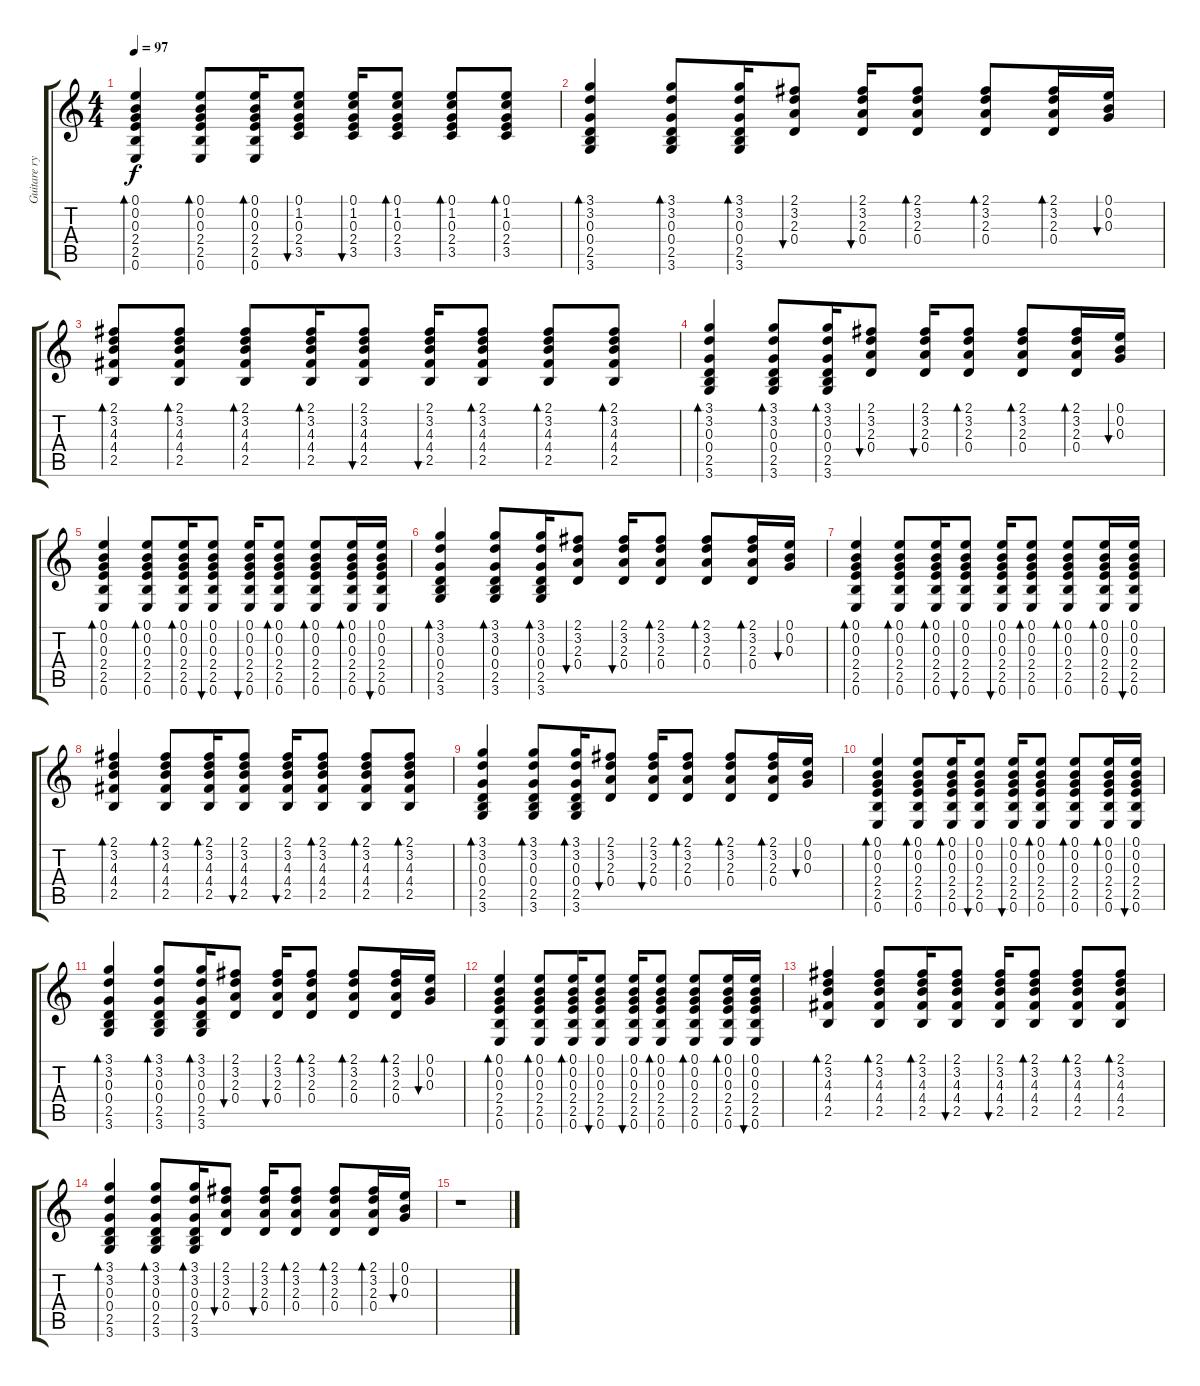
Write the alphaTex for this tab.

\track ("Guitare rythmique" "Guitare ry") {instrument acousticguitarsteel}
\staff {score tabs}
\tuning (E4 B3 G3 D3 A2 E2) {hide}
\ts (4 4)
\tempo 97
\clef g2
\ks c
(0.1 0.2 0.3 2.4 2.5 0.6).4{bd 30 dy f} (0.1 0.2 0.3 2.4 2.5 0.6).8{bd 30} (0.1 0.2 0.3 2.4 2.5 0.6).16{bd 30} (0.1 1.2 0.3 2.4 3.5).8{bu 30} (0.1 1.2 0.3 2.4 3.5).16{bu 30} (0.1 1.2 0.3 2.4 3.5).8{bd 30} (0.1 1.2 0.3 2.4 3.5).8{bd 30} (0.1 1.2 0.3 2.4 3.5).8{bd 30} |
(3.1 3.2 0.3 0.4 2.5 3.6).4{bd 30} (3.1 3.2 0.3 0.4 2.5 3.6).8{bd 30} (3.1 3.2 0.3 0.4 2.5 3.6).16{bd 30} (2.1 3.2 2.3 0.4).8{bu 30} (2.1 3.2 2.3 0.4).16{bu 30} (2.1 3.2 2.3 0.4).8{bd 30} (2.1 3.2 2.3 0.4).8{bd 30} (2.1 3.2 2.3 0.4).16{bd 30} (0.1 0.2 0.3).16{bu 30} |
(2.1 3.2 4.3 4.4 2.5).8{bd 30} (2.1 3.2 4.3 4.4 2.5).8{bd 30} (2.1 3.2 4.3 4.4 2.5).8{bd 30} (2.1 3.2 4.3 4.4 2.5).16{bd 30} (2.1 3.2 4.3 4.4 2.5).8{bu 30} (2.1 3.2 4.3 4.4 2.5).16{bu 30} (2.1 3.2 4.3 4.4 2.5).8{bd 30} (2.1 3.2 4.3 4.4 2.5).8{bd 30} (2.1 3.2 4.3 4.4 2.5).8{bd 30} |
(3.1 3.2 0.3 0.4 2.5 3.6).4{bd 30} (3.1 3.2 0.3 0.4 2.5 3.6).8{bd 30} (3.1 3.2 0.3 0.4 2.5 3.6).16{bd 30} (2.1 3.2 2.3 0.4).8{bu 30} (2.1 3.2 2.3 0.4).16{bu 30} (2.1 3.2 2.3 0.4).8{bd 30} (2.1 3.2 2.3 0.4).8{bd 30} (2.1 3.2 2.3 0.4).16{bd 30} (0.1 0.2 0.3).16{bu 30} |
(0.1 0.2 0.3 2.4 2.5 0.6).4{bd 30} (0.1 0.2 0.3 2.4 2.5 0.6).8{bd 30} (0.1 0.2 0.3 2.4 2.5 0.6).16{bd 30} (0.1 0.2 0.3 2.4 2.5 0.6).8{bu 30} (0.1 0.2 0.3 2.4 2.5 0.6).16{bu 30} (0.1 0.2 0.3 2.4 2.5 0.6).8{bd 30} (0.1 0.2 0.3 2.4 2.5 0.6).8{bd 30} (0.1 0.2 0.3 2.4 2.5 0.6).16{bd 30} (0.1 0.2 0.3 2.4 2.5 0.6).16{bu 30} |
(3.1 3.2 0.3 0.4 2.5 3.6).4{bd 30} (3.1 3.2 0.3 0.4 2.5 3.6).8{bd 30} (3.1 3.2 0.3 0.4 2.5 3.6).16{bd 30} (2.1 3.2 2.3 0.4).8{bu 30} (2.1 3.2 2.3 0.4).16{bu 30} (2.1 3.2 2.3 0.4).8{bd 30} (2.1 3.2 2.3 0.4).8{bd 30} (2.1 3.2 2.3 0.4).16{bd 30} (0.1 0.2 0.3).16{bu 30} |
(0.1 0.2 0.3 2.4 2.5 0.6).4{bd 30} (0.1 0.2 0.3 2.4 2.5 0.6).8{bd 30} (0.1 0.2 0.3 2.4 2.5 0.6).16{bd 30} (0.1 0.2 0.3 2.4 2.5 0.6).8{bu 30} (0.1 0.2 0.3 2.4 2.5 0.6).16{bu 30} (0.1 0.2 0.3 2.4 2.5 0.6).8{bd 30} (0.1 0.2 0.3 2.4 2.5 0.6).8{bd 30} (0.1 0.2 0.3 2.4 2.5 0.6).16{bd 30} (0.1 0.2 0.3 2.4 2.5 0.6).16{bu 30} |
(2.1 3.2 4.3 4.4 2.5).4{bd 30} (2.1 3.2 4.3 4.4 2.5).8{bd 30} (2.1 3.2 4.3 4.4 2.5).16{bd 30} (2.1 3.2 4.3 4.4 2.5).8{bu 30} (2.1 3.2 4.3 4.4 2.5).16{bu 30} (2.1 3.2 4.3 4.4 2.5).8{bd 30} (2.1 3.2 4.3 4.4 2.5).8{bd 30} (2.1 3.2 4.3 4.4 2.5).8{bd 30} |
(3.1 3.2 0.3 0.4 2.5 3.6).4{bd 30} (3.1 3.2 0.3 0.4 2.5 3.6).8{bd 30} (3.1 3.2 0.3 0.4 2.5 3.6).16{bd 30} (2.1 3.2 2.3 0.4).8{bu 30} (2.1 3.2 2.3 0.4).16{bu 30} (2.1 3.2 2.3 0.4).8{bd 30} (2.1 3.2 2.3 0.4).8{bd 30} (2.1 3.2 2.3 0.4).16{bd 30} (0.1 0.2 0.3).16{bu 30} |
(0.1 0.2 0.3 2.4 2.5 0.6).4{bd 30} (0.1 0.2 0.3 2.4 2.5 0.6).8{bd 30} (0.1 0.2 0.3 2.4 2.5 0.6).16{bd 30} (0.1 0.2 0.3 2.4 2.5 0.6).8{bu 30} (0.1 0.2 0.3 2.4 2.5 0.6).16{bu 30} (0.1 0.2 0.3 2.4 2.5 0.6).8{bd 30} (0.1 0.2 0.3 2.4 2.5 0.6).8{bd 30} (0.1 0.2 0.3 2.4 2.5 0.6).16{bd 30} (0.1 0.2 0.3 2.4 2.5 0.6).16{bu 30} |
(3.1 3.2 0.3 0.4 2.5 3.6).4{bd 30} (3.1 3.2 0.3 0.4 2.5 3.6).8{bd 30} (3.1 3.2 0.3 0.4 2.5 3.6).16{bd 30} (2.1 3.2 2.3 0.4).8{bu 30} (2.1 3.2 2.3 0.4).16{bu 30} (2.1 3.2 2.3 0.4).8{bd 30} (2.1 3.2 2.3 0.4).8{bd 30} (2.1 3.2 2.3 0.4).16{bd 30} (0.1 0.2 0.3).16{bu 30} |
(0.1 0.2 0.3 2.4 2.5 0.6).4{bd 30} (0.1 0.2 0.3 2.4 2.5 0.6).8{bd 30} (0.1 0.2 0.3 2.4 2.5 0.6).16{bd 30} (0.1 0.2 0.3 2.4 2.5 0.6).8{bu 30} (0.1 0.2 0.3 2.4 2.5 0.6).16{bu 30} (0.1 0.2 0.3 2.4 2.5 0.6).8{bd 30} (0.1 0.2 0.3 2.4 2.5 0.6).8{bd 30} (0.1 0.2 0.3 2.4 2.5 0.6).16{bd 30} (0.1 0.2 0.3 2.4 2.5 0.6).16{bu 30} |
(2.1 3.2 4.3 4.4 2.5).4{bd 30} (2.1 3.2 4.3 4.4 2.5).8{bd 30} (2.1 3.2 4.3 4.4 2.5).16{bd 30} (2.1 3.2 4.3 4.4 2.5).8{bu 30} (2.1 3.2 4.3 4.4 2.5).16{bu 30} (2.1 3.2 4.3 4.4 2.5).8{bd 30} (2.1 3.2 4.3 4.4 2.5).8{bd 30} (2.1 3.2 4.3 4.4 2.5).8{bd 30} |
(3.1 3.2 0.3 0.4 2.5 3.6).4{bd 30} (3.1 3.2 0.3 0.4 2.5 3.6).8{bd 30} (3.1 3.2 0.3 0.4 2.5 3.6).16{bd 30} (2.1 3.2 2.3 0.4).8{bu 30} (2.1 3.2 2.3 0.4).16{bu 30} (2.1 3.2 2.3 0.4).8{bd 30} (2.1 3.2 2.3 0.4).8{bd 30} (2.1 3.2 2.3 0.4).16{bd 30} (0.1 0.2 0.3).16{bu 30} |
r.1
